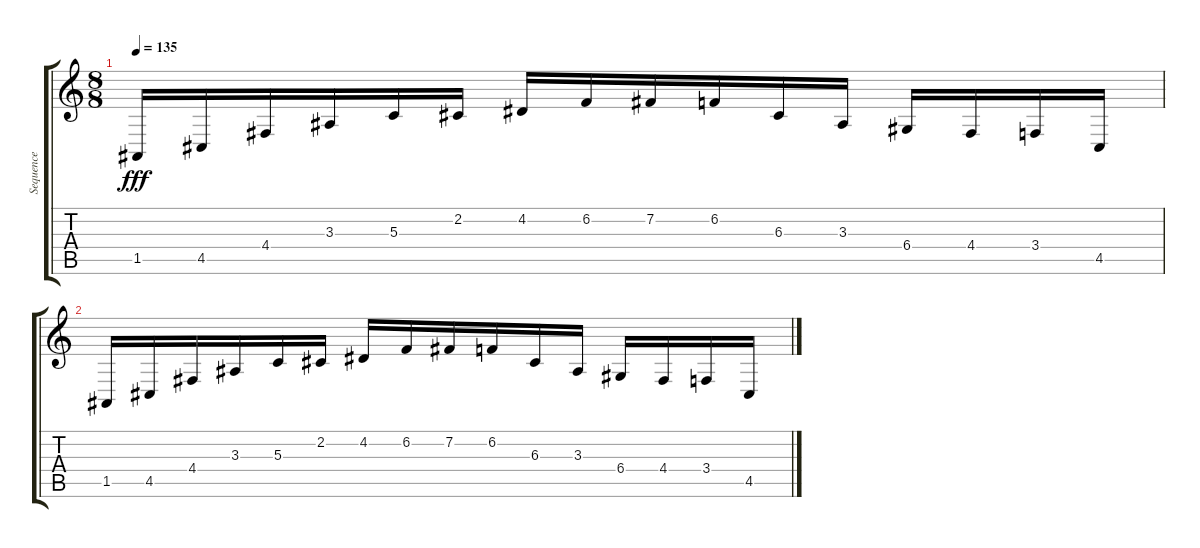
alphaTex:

\track ("Sequence" "Sequence") {instrument lead2sawtooth}
\staff {score tabs}
\tuning (E4 B3 G3 D3 A2 E2) {hide}
\ts (8 8)
\tempo 135
\clef g2
\ks c
1.5.16{dy fff} 4.5.16 4.4.16 3.3.16 5.3.16 2.2.16 4.2.16 6.2.16 7.2.16 6.2.16 6.3.16 3.3.16 6.4.16 4.4.16 3.4.16 4.5.16 |
1.5.16 4.5.16 4.4.16 3.3.16 5.3.16 2.2.16 4.2.16 6.2.16 7.2.16 6.2.16 6.3.16 3.3.16 6.4.16 4.4.16 3.4.16 4.5.16
